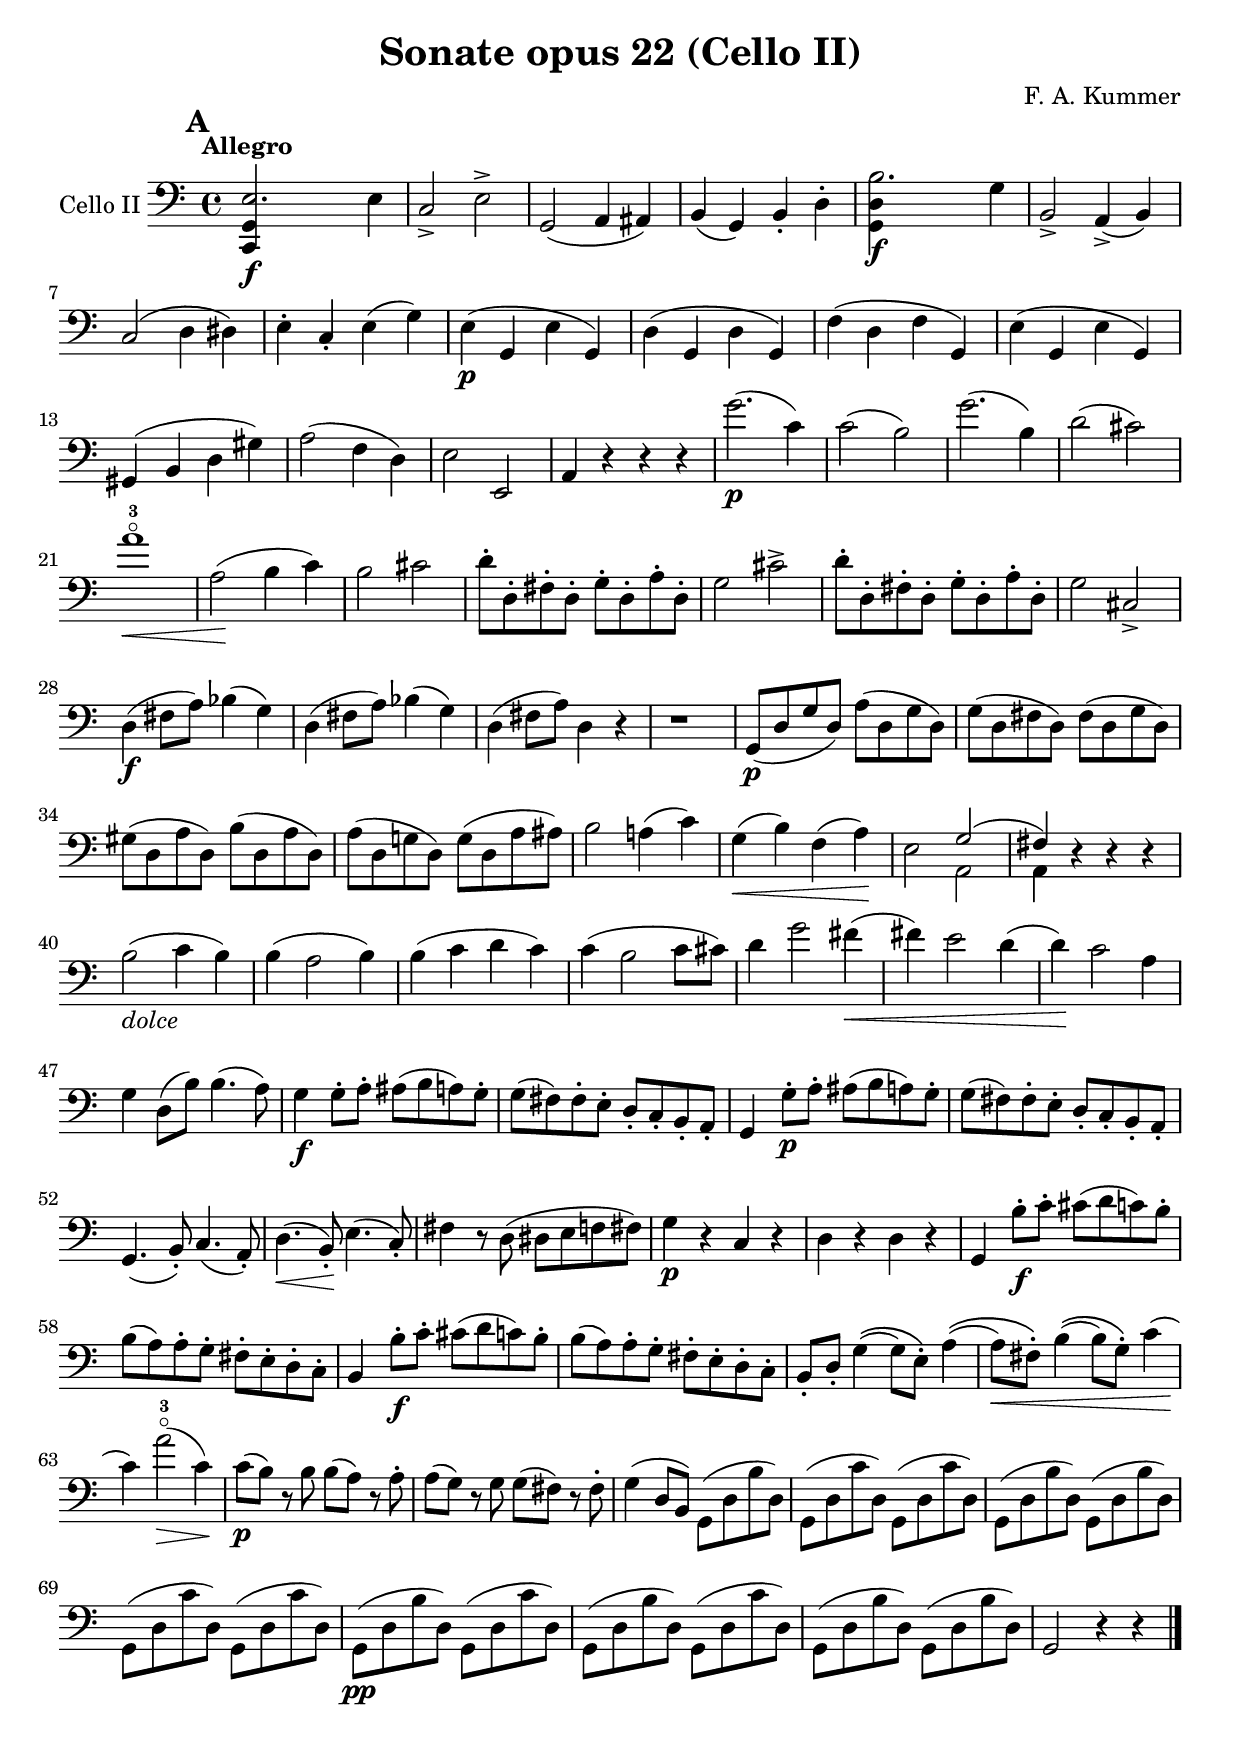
#(set-global-staff-size 21)

\version "2.18.2"

\header {
  title = "Sonate opus 22 (Cello II)"
  composer = "F. A. Kummer"
}

\language "italiano"

allonger = \markup {
  \center-column {
    \combine
    \draw-line #'(-4 . 0)
    \arrow-head #X #RIGHT ##f
  }
}

allongercourt = \markup {
  \center-column {
    \combine
    \draw-line #'(-2 . 0)
    \arrow-head #X #RIGHT ##f
  }
}

retenir = \markup {
  \center-column {
    \concat {
      \arrow-head #X #LEFT ##f
      \hspace #-1
      \draw-line #'(-4 . 0)
    }
  }
}

retenirAppuyer = \markup {
  \center-column {
    \concat {
      \arrow-head #X #LEFT ##f
      \hspace #-1
      \override #'(thickness . 3)
      \draw-line #'(-4 . 0)
    }
  }
}

extup = \markup {
  \center-column {
    \arrow-head #Y #UP ##t
  }
}

extdown = \markup {
  \center-column {
    \arrow-head #Y #DOWN ##t
  }
}

extover = \markup {
  \center-column {
    \beam #0.75 #0 #0.75
  }
}

\score {
  \new Staff
  \with {instrumentName = #"Cello II"}
  {
%    \override TextScript.avoid-slur = #'inside
%    \override TextScript.outside-staff-priority = ##f
%    \override Score.Fingering.avoid-slur = #'inside
%    \override Score.StrokeFinger.avoid-slur = #'inside
    \override Hairpin.to-barline = ##f
    \tempo Allegro
    \time 4/4
    \key do \major
    \clef bass

    \mark \default
    \repeat volta 2 {
      <<do,4\f sol,4 mi2.>> mi4                                        % 1
      do2-> mi2->                                                      % 2
      sol,2(la,4 lad,4)                                                % 3
      si,4(sol,4) si,4-. re4-.                                         % 4
      <<sol,4\f re4 si2.>> sol4                                        % 5
      si,2-> la,4->(si,4)                                              % 6
      do2(re4 red4)                                                    % 7
      mi4-. do4-. mi4(sol4)                                            % 8
      mi4\p(sol,4 mi4 sol,4)                                           % 9
      re4(sol,4 re4 sol,4)                                             % 10
      fa4(re4 fa4 sol,4)                                               % 11
      mi4(sol,4 mi4 sol,4)                                             % 12
      sold,4(si,4 re4 sold4)                                           % 13
      la2(fa4 re4)                                                     % 14
      mi2 mi,2                                                         % 15
      la,4 r4 r4 r4                                                    % 16
      sol'2.\p(do'4)                                                   % 17
      do'2(si2)                                                        % 18
      sol'2.(si4)                                                      % 19
      re'2(dod'2)                                                      % 20
      la'1-3\flageolet\<                                               % 21
      la2\!(si4 do'4)                                                  % 22
      si2 dod'2                                                        % 23
      re'8-. re8-. fad8-. re8-. sol8-. re8-. la8-. re8-.               % 24
      sol2 dod'2->                                                     % 25
      re'8-. re8-. fad8-. re8-. sol8-. re8-. la8-. re8-.               % 26
      sol2 dod2->                                                      % 27
      re4\f(fad8 la8) sib4(sol4)                                       % 28
      re4(fad8 la8) sib4(sol4)                                         % 29
      re4(fad8 la8) re4 r4                                             % 30
      r1                                                               % 31
      sol,8\p(re8 sol8 re8) la8(re8 sol8 re8)                          % 32
      sol8(re8 fad8 re8) fad8(re8 sol8 re8)                            % 33
      sold8(re8 la8 re8) si8(re8 la8 re8)                              % 34
      la8(re8 sol!8 re8) sol8(re8 la8 lad8)                            % 35
      si2 la!4(do'4)                                                   % 36
      sol4\<(si4) fa4(la4)\!                                           % 37
      mi2 <<{sol2(fad4)}\\{la,2 la,4}>> r4 r4 r4                  % 38 % 39
      si2_\markup{\italic dolce}(do'4 si4)                             % 40
      si4(la2 si4)                                                     % 41
      si4(do'4 re'4 do'4)                                              % 42
      do'4(si2 do'8 dod'8)                                             % 43
      re'4 sol'2 fad'4\<(                                              % 44
      fad'4) mi'2 re'4(                                                % 45
      re'4)\! do'2 la4                                                 % 46
      sol4 re8(si8) si4.(la8)                                          % 47
      sol4\f sol8-. la8-. lad8(si8 la8) sol8-.                         % 48
      sol8(fad8) fad8-. mi8-. re8-. do8-. si,8-. la,8-.                % 49
      sol,4 sol8-.\p la8-. lad8(si8 la8) sol8-.                        % 50
      sol8(fad8) fad8-. mi8-. re8-. do8-. si,8-. la,8-.                % 51
      sol,4.(si,8-.) do4.(la,8-.)                                      % 52
      re4.\<(si,8-.)\! mi4.(do8-.)                                     % 53
      fad4 r8 re8(red8 mi8 fa!8 fad8)                                  % 54
      sol4\p r4 do4 r4                                                 % 55
      re4 r4 re4 r4                                                    % 56
      sol,4 si8-.\f do'8-. dod'8(re'8 do'8) si8-.                      % 57
      si8(la8) la8-. sol8-. fad8-. mi8-. re8-. do8-.                   % 58
      si,4 si8-.\f do'8-. dod'8(re'8 do'8) si8-.                       % 59
      si8(la8) la8-. sol8-. fad8-. mi8-. re8-. do8-.                   % 60
      si,8-. re8-. sol4\((sol8) mi8-.\) la4\((                         % 61
      la8\<) fad8-.\) si4\((si8) sol8-.\) do'4(                        % 62
      do'4\!) la'2-3\flageolet\>(do'4)\!                               % 63
      do'8\p(si8) r8 si8 si8(la8) r8 la8-.                             % 64
      la8(sol8) r8 sol8 sol8(fad8) r8 fad8-.                           % 65
      sol4(re8 si,8) sol,8(re8 si8 re8)                                % 66
      sol,8(re8 do'8 re8) sol,8(re8 do'8 re8)                          % 67
      sol,8(re8 si8 re8) sol,8(re8 si8 re8)                            % 68
      sol,8(re8 do'8 re8) sol,8(re8 do'8 re8)                          % 69
      sol,8\pp(re8 si8 re8) sol,8(re8 do'8 re8)                        % 70
      sol,8(re8 si8 re8) sol,8(re8 do'8 re8)                           % 71
      sol,8(re8 si8 re8) sol,8(re8 si8 re8)                            % 72
      sol,2 r4 r4                                                      % 73
      \bar "|."
    }
  }
}

% \score {
%   \new Staff
%   \with {instrumentName = #"Cello II"}
%   {
%     \override Hairpin.to-barline = ##f
%     \tempo Andantino
%     \time 3/4
%     \key fa \major
%     \clef bass
%    \bar "|."
%   }
% }